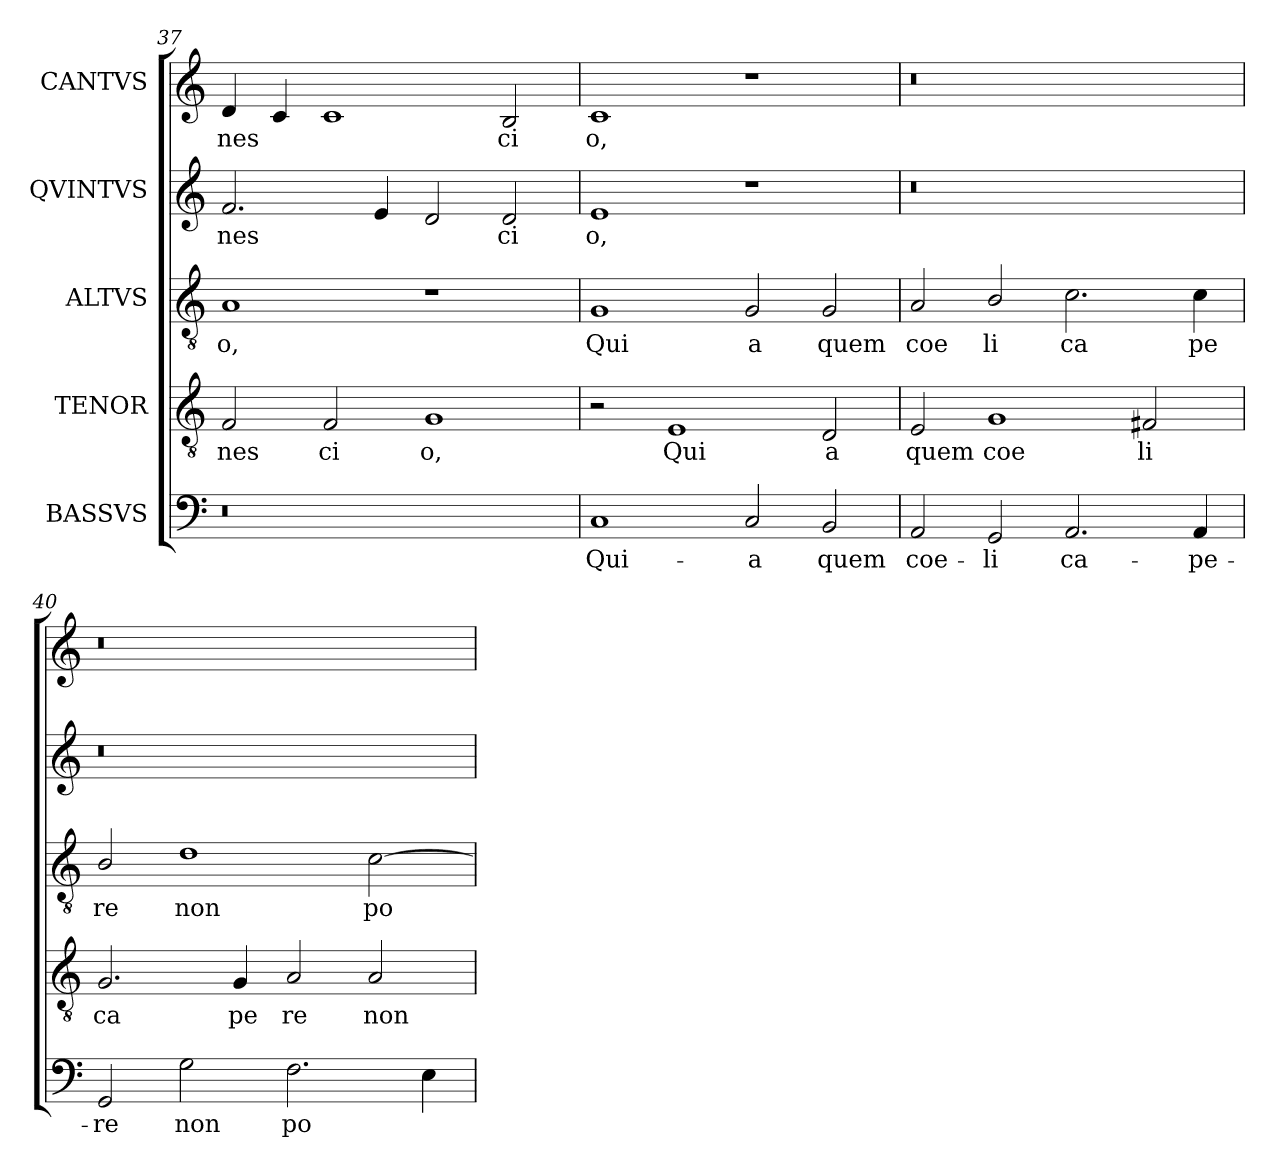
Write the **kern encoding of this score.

**kern	**text	**kern	**text	**kern	**text	**kern	**text	**kern	**text
*part5	*part5	*part4	*part4	*part3	*part3	*part2	*part2	*part1	*part1
*staff5	*staff5	*staff4	*staff4	*staff3	*staff3	*staff2	*staff2	*staff1	*staff1
*I"BASSVS	*	*I"TENOR	*	*I"ALTVS	*	*I"QVINTVS	*	*I"CANTVS	*
*clefF4	*	*clefGv2	*	*clefGv2	*	*clefG2	*	*clefG2	*
*k[]	*	*k[]	*	*k[]	*	*k[]	*	*k[]	*
*C:	*	*C:	*	*C:	*	*C:	*	*C:	*
=37	=37	=37	=37	=37	=37	=37	=37	=37	=37
!	!	!	!LO:LY:b:cj	!	!LO:LY:b:cj	!	!LO:LY:b:cj	!	!LO:LY:b:cj
0r	.	2F/	nes	1A	o,	2.f/	nes	4d/	nes
!	!	!	!	!	!	!	!	!	!LO:LY:b:cj
.	.	.	.	.	.	.	.	4c/	.
!	!	!	!LO:LY:b:cj	!	!	!	!	!	!LO:LY:b:cj
.	.	2F/	ci	.	.	.	.	1c	.
!	!	!	!	!	!	!	!LO:LY:b:cj	!	!
.	.	.	.	.	.	4e/	.	.	.
!	!	!	!LO:LY:b:cj	!	!	!	!LO:LY:b:cj	!	!
.	.	1G	o,	1r	.	2d/	.	.	.
!	!	!	!	!	!	!	!LO:LY:b:cj	!	!LO:LY:b:cj
.	.	.	.	.	.	2d/	ci	2B/	ci
=38	=38	=38	=38	=38	=38	=38	=38	=38	=38
!	!LO:LY:b:cj	!	!	!	!LO:LY:b:cj	!	!LO:LY:b:cj	!	!LO:LY:b:cj
1C	Qui-	2r	.	1G	Qui	1e	o,	1c	o,
!	!	!	!LO:LY:b:cj	!	!	!	!	!	!
.	.	1E	Qui	.	.	.	.	.	.
!	!LO:LY:b:cj	!	!	!	!LO:LY:b:cj	!	!	!	!
2C/	-a	.	.	2G/	a	1r	.	1r	.
!	!LO:LY:b:cj	!	!LO:LY:b:cj	!	!LO:LY:b:cj	!	!	!	!
2BB/	quem	2D/	a	2G/	quem	.	.	.	.
=39	=39	=39	=39	=39	=39	=39	=39	=39	=39
!	!LO:LY:b:cj	!	!LO:LY:b:cj	!	!LO:LY:b:cj	!	!	!	!
2AA/	coe-	2E/	quem	2A/	coe	0r	.	0r	.
!	!LO:LY:b:cj	!	!LO:LY:b:cj	!	!LO:LY:b:cj	!	!	!	!
2GG/	-li	1G	coe	2B/	li	.	.	.	.
!	!LO:LY:b:cj	!	!	!	!LO:LY:b:cj	!	!	!	!
2.AA/	ca-	.	.	2.c\	ca	.	.	.	.
!	!	!	!LO:LY:b:cj	!	!	!	!	!	!
.	.	2F#/	li	.	.	.	.	.	.
!	!LO:LY:b:cj	!	!	!	!LO:LY:b:cj	!	!	!	!
4AA/	-pe-	.	.	4c\	pe	.	.	.	.
=40	=40	=40	=40	=40	=40	=40	=40	=40	=40
!	!LO:LY:b:cj	!	!LO:LY:b:cj	!	!LO:LY:b:cj	!	!	!	!
2GG/	-re	2.G/	ca	2B/	re	0r	.	0r	.
!	!LO:LY:b:cj	!	!	!	!LO:LY:b:cj	!	!	!	!
2G\	non	.	.	1d	non	.	.	.	.
!	!	!	!LO:LY:b:cj	!	!	!	!	!	!
.	.	4G/	pe	.	.	.	.	.	.
!	!LO:LY:b:cj	!	!LO:LY:b:cj	!	!	!	!	!	!
2.F\	po-	2A/	re	.	.	.	.	.	.
!	!	!	!LO:LY:b:cj	!	!LO:LY:b:cj	!	!	!	!
.	.	2A/	non	[>2c\	po	.	.	.	.
!	!LO:LY:b:cj	!	!	!	!	!	!	!	!
4E\	--	.	.	.	.	.	.	.	.
=	=	=	=	=	=	=	=	=	=
*-	*-	*-	*-	*-	*-	*-	*-	*-	*-
